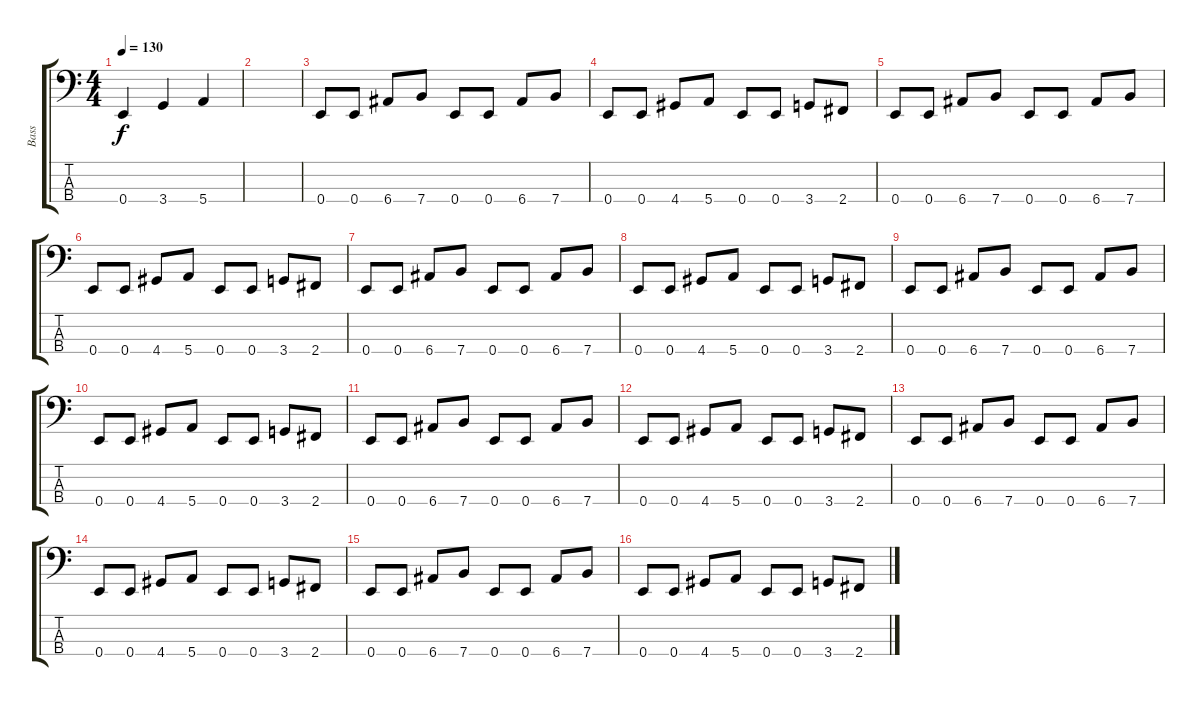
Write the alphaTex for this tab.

\track ("Bass" "Bass") {instrument electricguitarmuted}
\staff {score tabs}
\tuning (G2 D2 A1 E1) {hide}
\ts (4 4)
\tempo 130
\clef f4
\ks c
0.4.4{dy f instrument electricguitarmuted} 3.4.4 5.4.4 |
|
0.4.8 0.4.8 6.4.8 7.4.8 0.4.8 0.4.8 6.4.8 7.4.8 |
0.4.8 0.4.8 4.4.8 5.4.8 0.4.8 0.4.8 3.4.8 2.4.8 |
0.4.8 0.4.8 6.4.8 7.4.8 0.4.8 0.4.8 6.4.8 7.4.8 |
0.4.8 0.4.8 4.4.8 5.4.8 0.4.8 0.4.8 3.4.8 2.4.8 |
0.4.8 0.4.8 6.4.8 7.4.8 0.4.8 0.4.8 6.4.8 7.4.8 |
0.4.8 0.4.8 4.4.8 5.4.8 0.4.8 0.4.8 3.4.8 2.4.8 |
0.4.8 0.4.8 6.4.8 7.4.8 0.4.8 0.4.8 6.4.8 7.4.8 |
0.4.8 0.4.8 4.4.8 5.4.8 0.4.8 0.4.8 3.4.8 2.4.8 |
0.4.8 0.4.8 6.4.8 7.4.8 0.4.8 0.4.8 6.4.8 7.4.8 |
0.4.8 0.4.8 4.4.8 5.4.8 0.4.8 0.4.8 3.4.8 2.4.8 |
0.4.8 0.4.8 6.4.8 7.4.8 0.4.8 0.4.8 6.4.8 7.4.8 |
0.4.8 0.4.8 4.4.8 5.4.8 0.4.8 0.4.8 3.4.8 2.4.8 |
0.4.8 0.4.8 6.4.8 7.4.8 0.4.8 0.4.8 6.4.8 7.4.8 |
0.4.8 0.4.8 4.4.8 5.4.8 0.4.8 0.4.8 3.4.8 2.4.8
